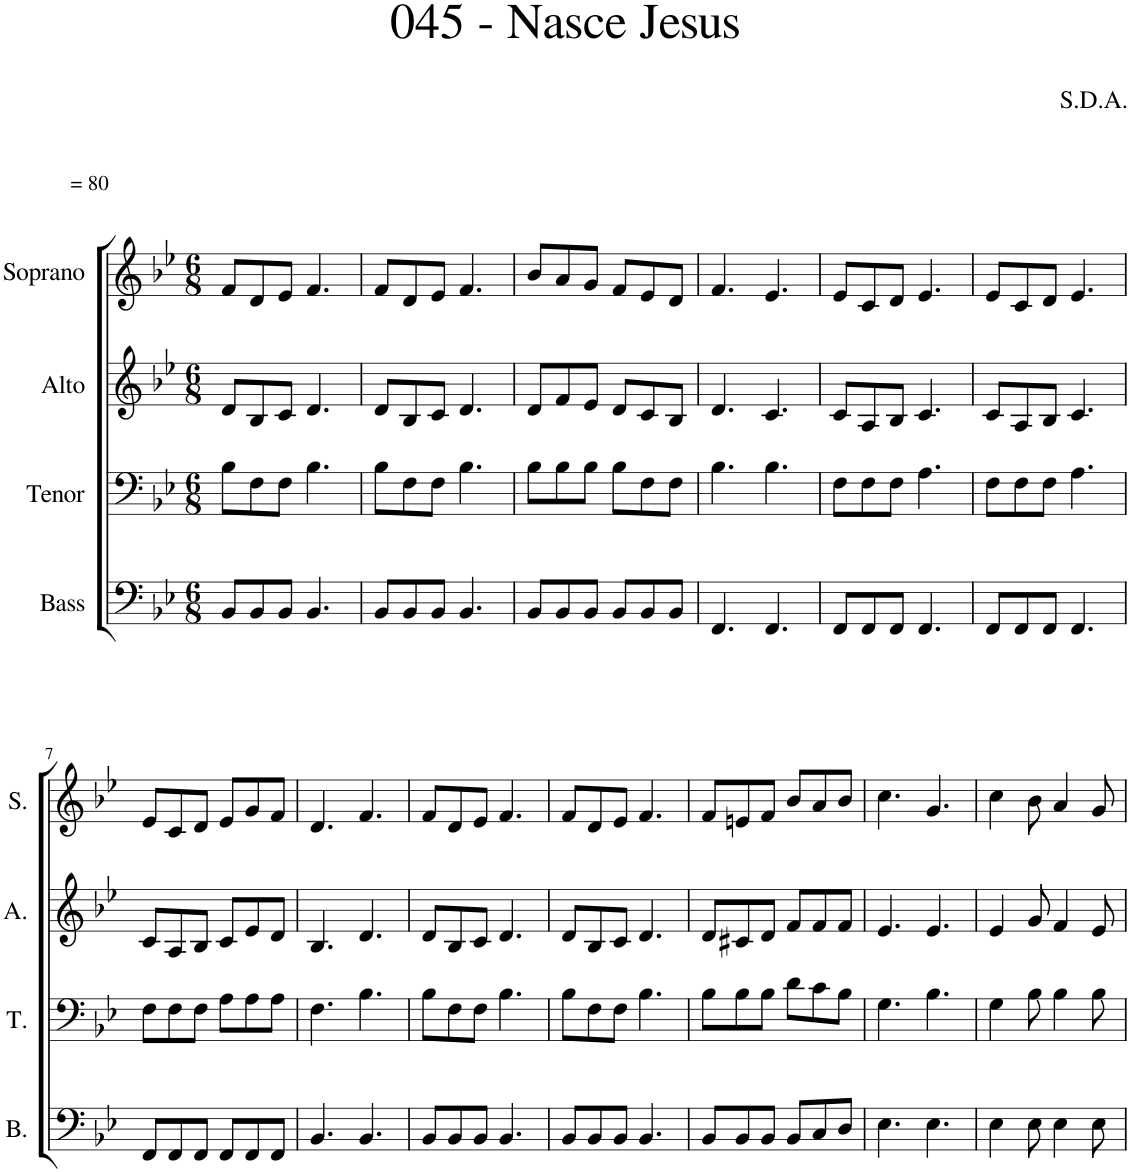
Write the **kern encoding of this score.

**kern	**kern	**kern	**kern
*part4	*part3	*part2	*part1
*staff4	*staff3	*staff2	*staff1
*I"Bass	*I"Tenor	*I"Alto	*I"Soprano
*I'B.	*I'T.	*I'A.	*I'S.
*clefF4	*clefF4	*clefG2	*clefG2
*k[b-e-]	*k[b-e-]	*k[b-e-]	*k[b-e-]
*M6/8	*M6/8	*M6/8	*M6/8
=1	=1	=1	=1
!	!	!	!LO:TX:a:t== 80
8BB-/L	8B-\L	8d/L	8f/L
8BB-/	8F\	8B-/	8d/
8BB-/J	8F\J	8c/J	8e-/J
4.BB-/	4.B-\	4.d/	4.f/
=2	=2	=2	=2
8BB-/L	8B-\L	8d/L	8f/L
8BB-/	8F\	8B-/	8d/
8BB-/J	8F\J	8c/J	8e-/J
4.BB-/	4.B-\	4.d/	4.f/
=3	=3	=3	=3
8BB-/L	8B-\L	8d/L	8b-/L
8BB-/	8B-\	8f/	8a/
8BB-/J	8B-\J	8e-/J	8g/J
8BB-/L	8B-\L	8d/L	8f/L
8BB-/	8F\	8c/	8e-/
8BB-/J	8F\J	8B-/J	8d/J
=4	=4	=4	=4
4.FF/	4.B-\	4.d/	4.f/
4.FF/	4.B-\	4.c/	4.e-/
=5	=5	=5	=5
8FF/L	8F\L	8c/L	8e-/L
8FF/	8F\	8A/	8c/
8FF/J	8F\J	8B-/J	8d/J
4.FF/	4.A\	4.c/	4.e-/
=6	=6	=6	=6
8FF/L	8F\L	8c/L	8e-/L
8FF/	8F\	8A/	8c/
8FF/J	8F\J	8B-/J	8d/J
4.FF/	4.A\	4.c/	4.e-/
!!LO:LB:g=z
=7	=7	=7	=7
8FF/L	8F\L	8c/L	8e-/L
8FF/	8F\	8A/	8c/
8FF/J	8F\J	8B-/J	8d/J
8FF/L	8A\L	8c/L	8e-/L
8FF/	8A\	8e-/	8g/
8FF/J	8A\J	8d/J	8f/J
=8	=8	=8	=8
4.BB-/	4.F\	4.B-/	4.d/
4.BB-/	4.B-\	4.d/	4.f/
=9	=9	=9	=9
8BB-/L	8B-\L	8d/L	8f/L
8BB-/	8F\	8B-/	8d/
8BB-/J	8F\J	8c/J	8e-/J
4.BB-/	4.B-\	4.d/	4.f/
=10	=10	=10	=10
8BB-/L	8B-\L	8d/L	8f/L
8BB-/	8F\	8B-/	8d/
8BB-/J	8F\J	8c/J	8e-/J
4.BB-/	4.B-\	4.d/	4.f/
=11	=11	=11	=11
8BB-/L	8B-\L	8d/L	8f/L
8BB-/	8B-\	8c#X/	8en/
8BB-/J	8B-\J	8d/J	8f/J
8BB-/L	8d\L	8f/L	8b-/L
8C/	8c\	8f/	8a/
8D/J	8B-\J	8f/J	8b-/J
=12	=12	=12	=12
4.E-\	4.G\	4.e-/	4.cc\
4.E-\	4.B-\	4.e-/	4.g/
=13	=13	=13	=13
4E-\	4G\	4e-/	4cc\
8E-\	8B-\	8g/	8b-\
4E-\	4B-\	4f/	4a/
8E-\	8B-\	8e-/	8g/
=	=	=	=
*-	*-	*-	*-
